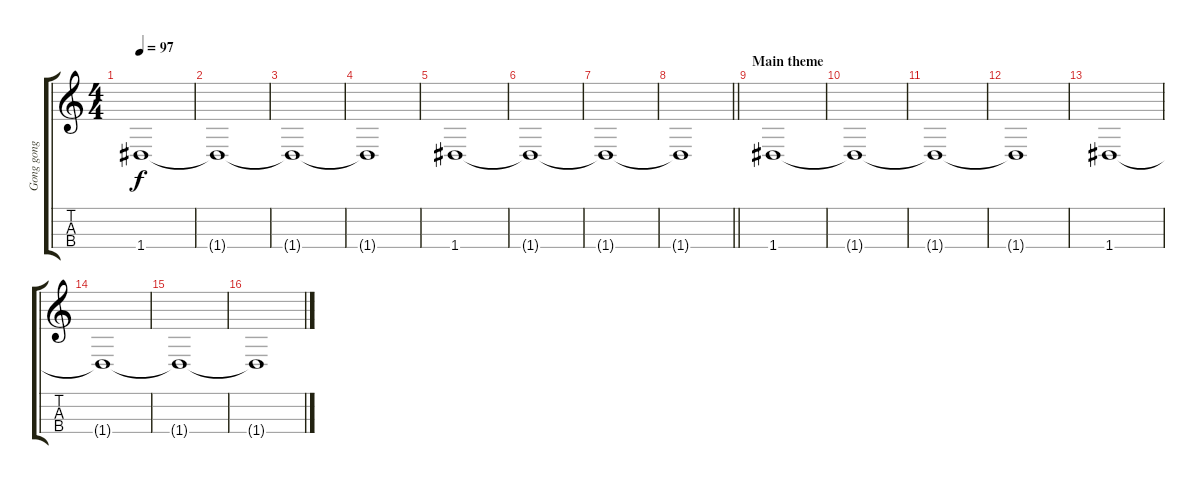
\track ("Gong gong" "Gong gong") {instrument taikodrum}
\staff {score tabs}
\tuning (E4 B3 G3 D3) {hide}
\ts (4 4)
\tempo 97
\clef g2
\ks c
1.4.1{dy f} |
1.4{t}.1 |
1.4{t}.1 |
1.4{t}.1 |
1.4.1 |
1.4{t}.1 |
1.4{t}.1 |
\barLineRight lightlight
1.4{t}.1 |
\section ("" "Main theme")
1.4.1 |
1.4{t}.1 |
1.4{t}.1 |
1.4{t}.1 |
1.4.1 |
1.4{t}.1 |
1.4{t}.1 |
1.4{t}.1
